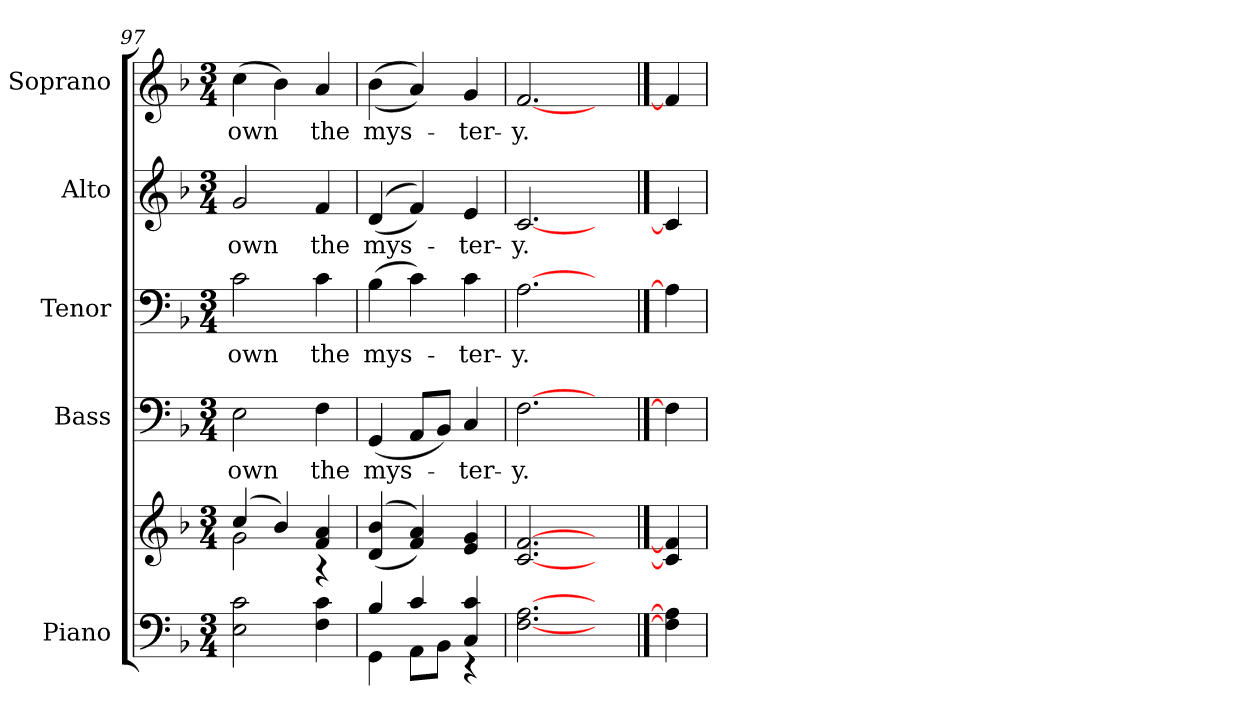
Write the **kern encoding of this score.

**kern	**kern	**kern	**text	**kern	**text	**kern	**text	**kern	**text
*part5	*part5	*part4	*part4	*part3	*part3	*part2	*part2	*part1	*part1
*staff6	*staff5	*staff4	*staff4	*staff3	*staff3	*staff2	*staff2	*staff1	*staff1
*I"Piano	*	*I"Bass	*	*I"Tenor	*	*I"Alto	*	*I"Soprano	*
*I'Pno.	*	*I'B.	*	*I'T.	*	*I'A.	*	*I'S.	*
!!LO:PB:g=z
*clefF4	*clefG2	*clefF4	*	*clefF4	*	*clefG2	*	*clefG2	*
*k[b-]	*k[b-]	*k[b-]	*	*k[b-]	*	*k[b-]	*	*k[b-]	*
*F:	*F:	*F:	*	*F:	*	*F:	*	*F:	*
*M3/4	*M3/4	*M3/4	*	*M3/4	*	*M3/4	*	*M3/4	*
=97	=97	=97	=97	=97	=97	=97	=97	=97	=97
*	*^	*	*	*	*	*	*	*	*
!	!	!	!	!LO:LY:b:color=#000000	!	!	!	!	!	!
!	!	!	!	!	!	!LO:LY:b:color=#000000	!	!	!	!
!	!	!	!	!	!	!	!	!LO:LY:b:color=#000000	!	!
!	!	!	!	!	!	!	!	!	!	!LO:LY:b:color=#000000
2Ei\ 2ci	(4cci/	2gi\	2Ei\	own	2ci\	own	2gi/	own	(4cci\	own
.	4b-i/)	.	.	.	.	.	.	.	4b-i\)	.
!	!	!	!	!LO:LY:b:color=#000000	!	!	!	!	!	!
!	!	!	!	!	!	!LO:LY:b:color=#000000	!	!	!	!
!	!	!	!	!	!	!	!	!LO:LY:b:color=#000000	!	!
!	!	!	!	!	!	!	!	!	!	!LO:LY:b:color=#000000
4Fi\ 4ci	4fi/ 4ai	4r	4Fi\	the	4ci\	the	4fi/	the	4ai/	the
*	*v	*v	*	*	*	*	*	*	*	*
=98	=98	=98	=98	=98	=98	=98	=98	=98	=98
*^	*	*	*	*	*	*	*	*	*
*	*	*^	*	*	*	*	*	*	*	*
!	!	!	!	!	!LO:LY:b:color=#000000	!	!	!	!	!	!
*	*	*v	*v	*	*	*	*	*	*	*	*
*	*	*^	*	*	*	*	*	*	*	*
!	!	!	!	!	!	!	!LO:LY:b:color=#000000	!	!	!	!
*	*	*v	*v	*	*	*	*	*	*	*	*
*	*	*^	*	*	*	*	*	*	*	*
!	!	!	!	!	!	!	!	!	!LO:LY:b:color=#000000	!	!
*	*	*v	*v	*	*	*	*	*	*	*	*
*	*	*^	*	*	*	*	*	*	*	*
!	!	!	!	!	!	!	!	!	!	!	!LO:LY:b:color=#000000
*	*	*v	*v	*	*	*	*	*	*	*	*
4B-i/	4GGi\	((4di/ 4b-i	(4GGi/	mys-	(4B-i\	mys-	((4di/	mys-	((4b-i\	mys-
4ci/	8AAi\L	4fi/ 4ai))	8AAi/L	.	4ci\)	.	4fi/))	.	4ai/))	.
.	8BB-i\J	.	8BB-i/J)	.	.	.	.	.	.	.
!	!	!	!	!LO:LY:b:color=#000000	!	!	!	!	!	!
!	!	!	!	!	!	!LO:LY:b:color=#000000	!	!	!	!
!	!	!	!	!	!	!	!	!LO:LY:b:color=#000000	!	!
!	!	!	!	!	!	!	!	!	!	!LO:LY:b:color=#000000
4Ci/ 4ci	4r	4ei/ 4gi	4Ci/	-ter-	4ci\	-ter-	4ei/	-ter-	4gi/	-ter-
*v	*v	*	*	*	*	*	*	*	*	*
=99	=99	=99	=99	=99	=99	=99	=99	=99	=99
*^	*	*	*	*	*	*	*	*	*
!	!	!	!	!LO:LY:b:color=#000000	!	!	!	!	!	!
*v	*v	*	*	*	*	*	*	*	*	*
*^	*	*	*	*	*	*	*	*	*
!	!	!	!	!	!	!LO:LY:b:color=#000000	!	!	!	!
*v	*v	*	*	*	*	*	*	*	*	*
*^	*	*	*	*	*	*	*	*	*
!	!	!	!	!	!	!	!	!LO:LY:b:color=#000000	!	!
*v	*v	*	*	*	*	*	*	*	*	*
*^	*	*	*	*	*	*	*	*	*
!	!	!	!	!	!	!	!	!	!	!LO:LY:b:color=#000000
*v	*v	*	*	*	*	*	*	*	*	*
[2.Fi [2.Ai	[2.ci [2.fi	[2.Fi	-y.	[2.Ai	-y.	[2.ci	-y.	[2.fi	-y.
4ryy	4ryy	4ryy	.	4ryy	.	4ryy	.	4ryy	.
==100	==100	==100	==100	==100	==100	==100	==100	==100	==100
4Fi] 4Ai]	4ci] 4fi]	4Fi]	.	4Ai]	.	4ci]	.	4fi]	.
=	=	=	=	=	=	=	=	=	=
*-	*-	*-	*-	*-	*-	*-	*-	*-	*-
